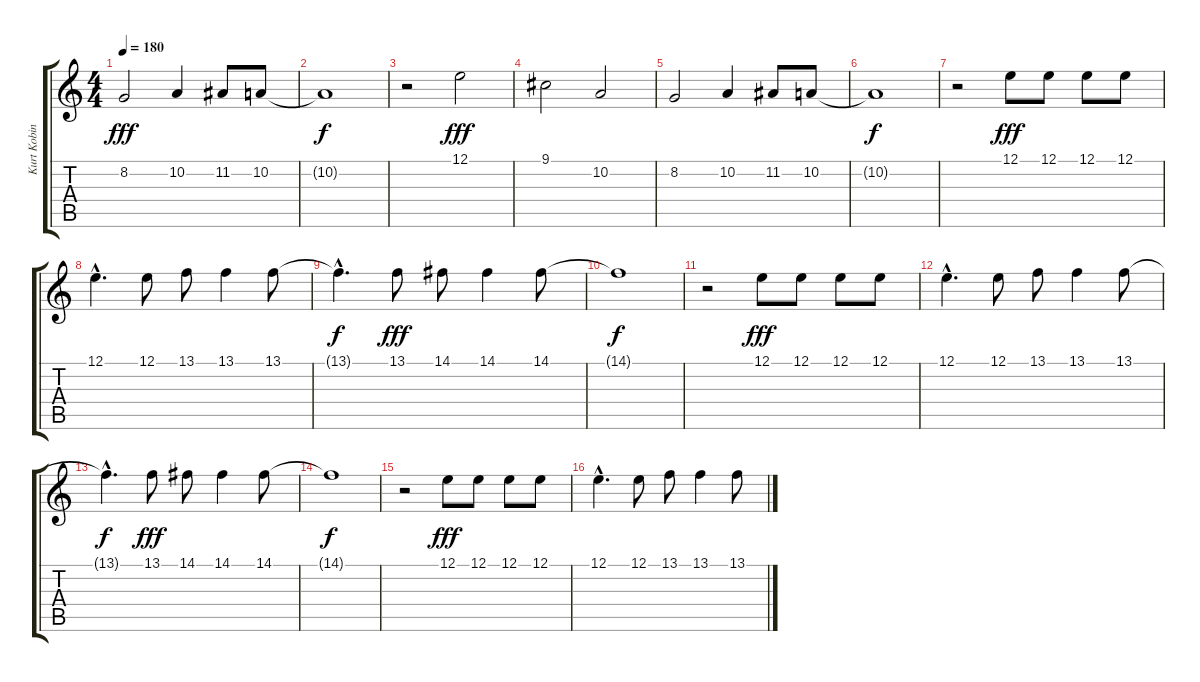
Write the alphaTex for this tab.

\track ("Kurt Kobin - Vocals" "Kurt Kobin") {instrument sopranosax}
\staff {score tabs}
\tuning (E4 B3 G3 D3 A2 E2) {hide}
\ts (4 4)
\tempo 180
\clef g2
\ks c
8.2.2{dy fff} 10.2.4 11.2.8 10.2.8 |
10.2{t}.1{dy f} |
r.2 12.1.2{dy fff} |
9.1.2 10.2.2 |
8.2.2 10.2.4 11.2.8 10.2.8 |
10.2{t}.1{dy f} |
r.2 12.1.8{dy fff} 12.1.8 12.1.8 12.1.8 |
12.1{hac}.4{d} 12.1.8 13.1.8 13.1.4 13.1.8 |
13.1{hac t}.4{d dy f} 13.1.8{dy fff} 14.1.8 14.1.4 14.1.8 |
14.1{t}.1{dy f} |
r.2 12.1.8{dy fff} 12.1.8 12.1.8 12.1.8 |
12.1{hac}.4{d} 12.1.8 13.1.8 13.1.4 13.1.8 |
13.1{hac t}.4{d dy f} 13.1.8{dy fff} 14.1.8 14.1.4 14.1.8 |
14.1{t}.1{dy f} |
r.2 12.1.8{dy fff} 12.1.8 12.1.8 12.1.8 |
12.1{hac}.4{d} 12.1.8 13.1.8 13.1.4 13.1.8
